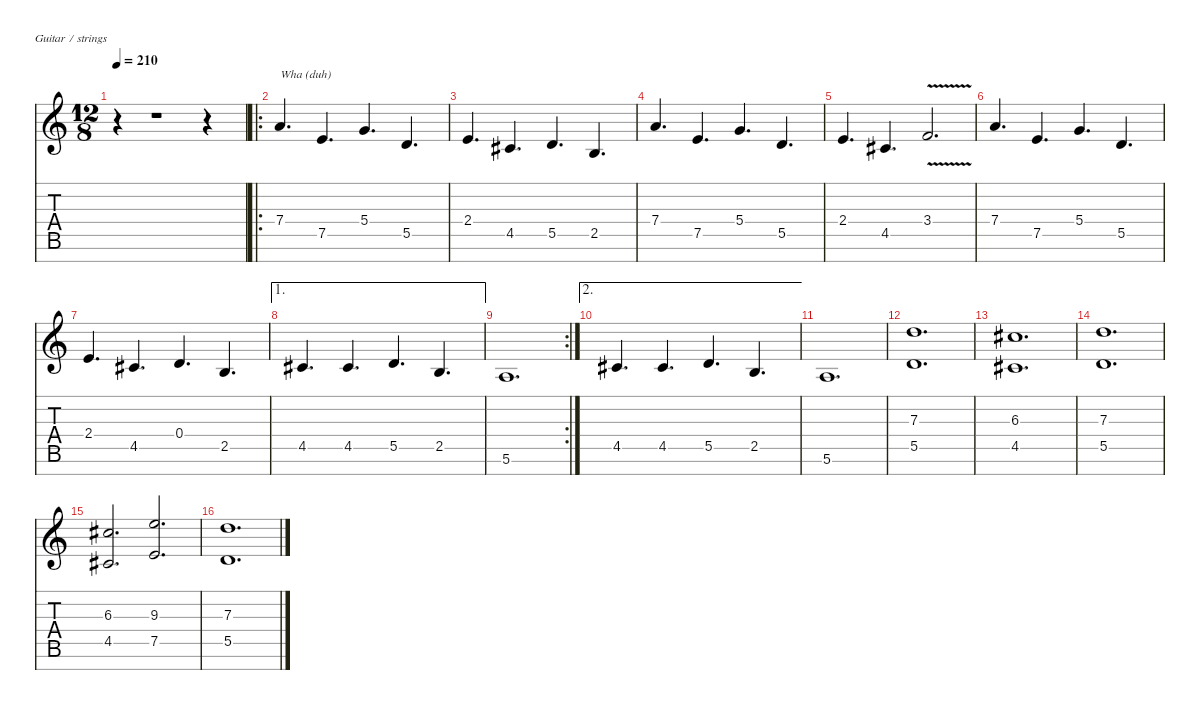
\defaultSystemsLayout 4
\hideDynamics
\bracketExtendMode nobrackets
\singleTrackTrackNamePolicy hidden
\multiTrackTrackNamePolicy hidden
\firstSystemTrackNameMode fullname
\firstSystemTrackNameOrientation horizontal
\otherSystemsTrackNameOrientation horizontal
\track ("Lead Guitar" "od.guit.") {instrument overdrivenguitar}
\staff {score tabs}
\tuning (E4 B3 G3 D3 A2 E2 B1)
\ts (12 8)
\beaming (8 3 3 3 3)
\tempo 210
\clef g2
\ks c
r.4{dy fff instrument overdrivenguitar beam Down} r.1{beam Down} r.4{beam Down} |
\ro
7.4.4{d txt "Wha (duh)" beam Up} 7.5.4{d beam Up} 5.4.4{d beam Up} 5.5.4{d beam Up} |
2.4.4{d beam Up} 4.5{acc #}.4{d beam Up} 5.5.4{d beam Up} 2.5.4{d beam Up} |
7.4.4{d beam Up} 7.5.4{d beam Up} 5.4.4{d beam Up} 5.5.4{d beam Up} |
2.4.4{d beam Up} 4.5{acc #}.4{d beam Up} 3.4{v}.2{d beam Up} |
7.4.4{d beam Up} 7.5.4{d beam Up} 5.4.4{d beam Up} 5.5.4{d beam Up} |
2.4.4{d beam Up} 4.5{acc #}.4{d beam Up} 0.4.4{d beam Up} 2.5.4{d beam Up} |
\ae 1
4.5{acc #}.4{d beam Up} 4.5{acc #}.4{d beam Up} 5.5.4{d beam Up} 2.5.4{d beam Up} |
\rc 2
5.6.1{d beam Up} |
\ae 2
4.5{acc #}.4{d beam Up} 4.5{acc #}.4{d beam Up} 5.5.4{d beam Up} 2.5.4{d beam Up} |
5.6.1{d beam Up} |
(7.3 5.5).1{d dy f beam Up} |
(6.3{acc #} 4.5{acc #}).1{d beam Up} |
(7.3 5.5).1{d beam Up} |
(6.3{acc #} 4.5{acc #}).2{d beam Up} (9.3 7.5).2{d beam Up} |
(7.3 5.5).1{d beam Up}
